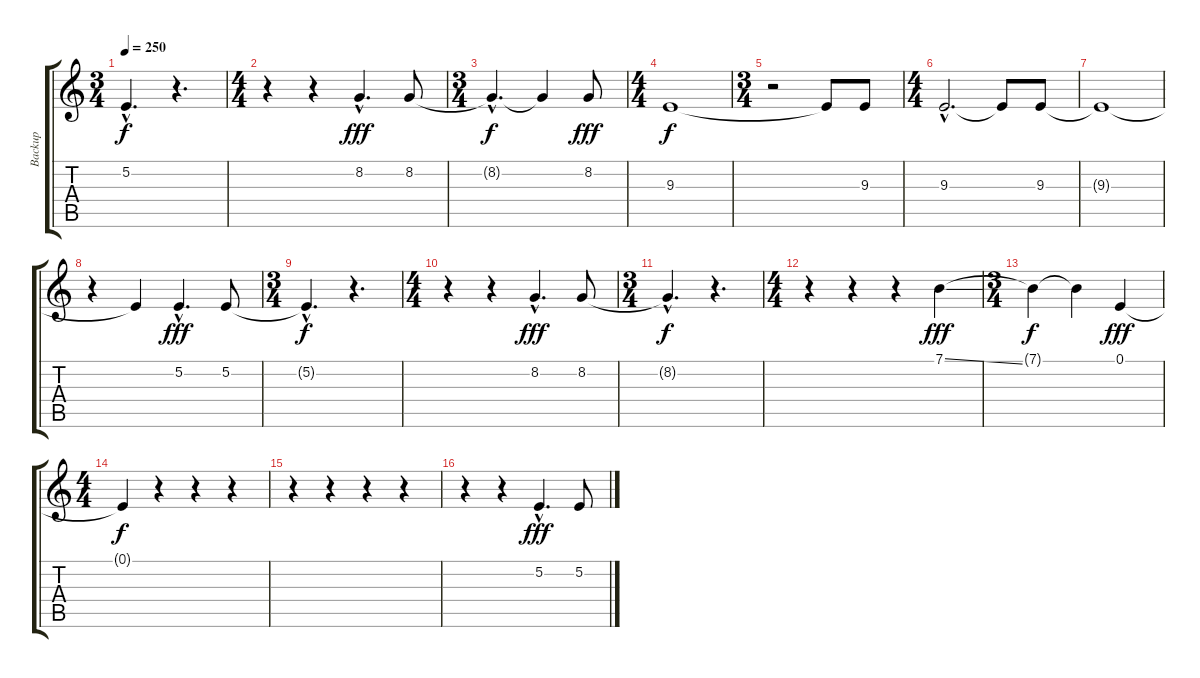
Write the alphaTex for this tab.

\track ("Backup" "Backup") {instrument voiceoohs}
\staff {score tabs}
\tuning (E4 B3 G3 D3 A2 E2) {hide}
\ts (3 4)
\tempo 250
\clef g2
\ks c
5.2{hac t}.4{d dy f} r.4{d} |
\ts (4 4)
r.4 r.4 8.2{hac}.4{d dy fff} 8.2.8 |
\ts (3 4)
8.2{hac t}.4{d dy f} 8.2{t}.4 8.2.8{dy fff} |
\ts (4 4)
9.3.1{dy f} |
\ts (3 4)
r.2 9.3{t}.8 9.3.8 |
\ts (4 4)
9.3{hac}.2{d} 9.3{t}.8 9.3.8 |
9.3{t}.1 |
r.4{volume 14 balance 8 instrument sopranosax} 9.3{t}.4 5.2{hac}.4{d dy fff} 5.2.8 |
\ts (3 4)
5.2{hac t}.4{d dy f} r.4{d} |
\ts (4 4)
r.4 r.4 8.2{hac}.4{d dy fff} 8.2.8 |
\ts (3 4)
8.2{hac t}.4{d dy f} r.4{d} |
\ts (4 4)
r.4 r.4 r.4 7.1{ss}.4{dy fff} |
\ts (3 4)
7.1{t}.4{dy f} 7.1{t}.4 0.1.4{dy fff} |
\ts (4 4)
0.1{t}.4{dy f} r.4 r.4 r.4 |
r.4 r.4 r.4 r.4 |
r.4 r.4 5.2{hac}.4{d dy fff} 5.2.8
